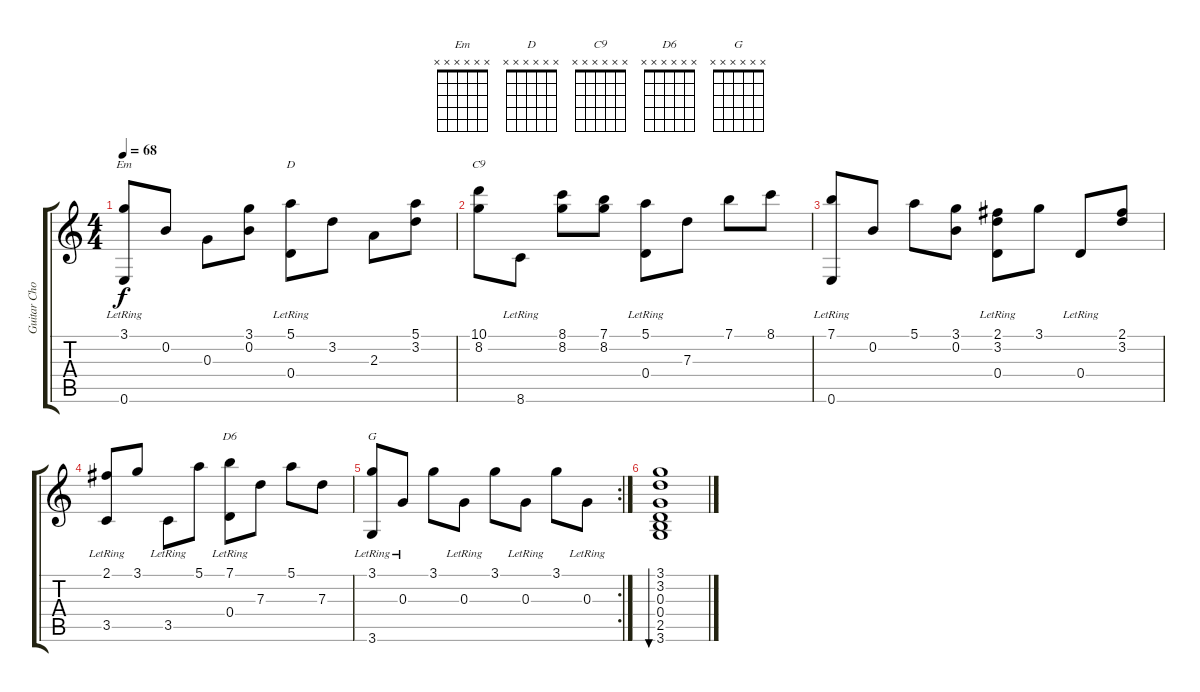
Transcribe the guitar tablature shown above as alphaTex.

\track ("Guitar Chord Melody" "Guitar Cho") {instrument acousticguitarsteel}
\staff {score tabs}
\tuning (E4 B3 G3 D3 A2 E2) {hide}
\chord ("Em" x x x x x x) {firstfret 0}
\chord ("D" x x x x x x) {firstfret 0}
\chord ("C9" x x x x x x) {firstfret 0}
\chord ("D6" x x x x x x) {firstfret 0}
\chord ("G" x x x x x x) {firstfret 0}
\ts (4 4)
\tempo 68
\clef g2
\ks c
(3.1 0.6{lr}).8{ch "Em" dy f} 0.2.8 0.3.8 (3.1 0.2).8 (5.1 0.4{lr}).8{ch "D"} 3.2.8 2.3.8 (5.1 3.2).8 |
(10.1 8.2).8{ch "C9"} 8.6{lr}.8 (8.1 8.2).8 (7.1 8.2).8 (5.1 0.4{lr}).8 7.3.8 7.1.8 8.1.8 |
(7.1 0.6{lr}).8 0.2.8 5.1.8 (3.1 0.2).8 (2.1 3.2 0.4{lr}).8 3.1.8 0.4{lr}.8 (2.1 3.2).8 |
(2.1 3.5{lr}).8 3.1.8 3.5{lr}.8 5.1.8 (7.1 0.4{lr}).8{ch "D6"} 7.3.8 5.1.8 7.3.8 |
\rc 2
(3.1 3.6{lr}).8{ch "G"} 0.3{lr}.8 3.1.8 0.3{lr}.8 3.1.8 0.3{lr}.8 3.1.8 0.3{lr}.8 |
(3.1 3.2 0.3 0.4 2.5 3.6).1{bu 240}
